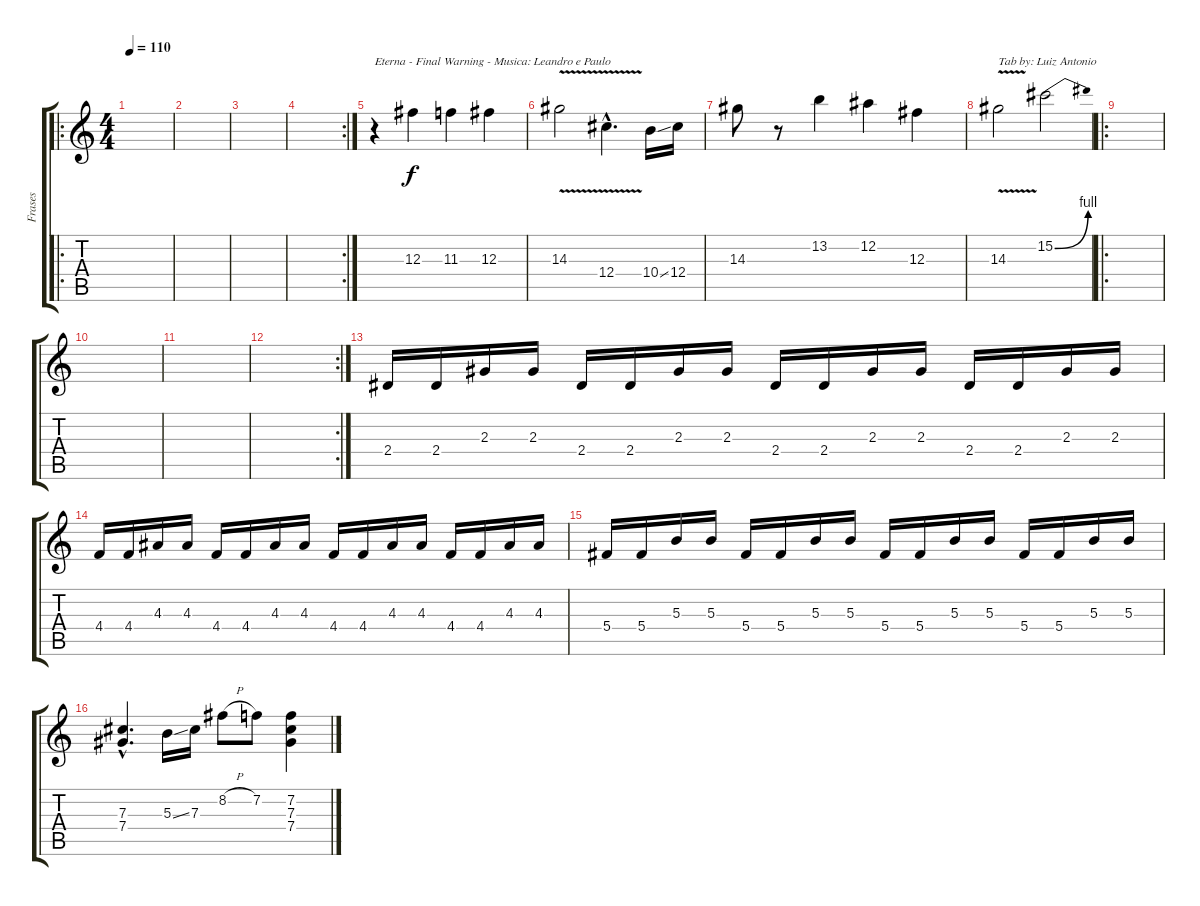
\track ("Frases" "Frases") {instrument overdrivenguitar}
\staff {score tabs}
\tuning (Eb4 Bb3 Gb3 Db3 Ab2 Eb2) {hide}
\ro
\ts (4 4)
\tempo 110
\clef g2
\ks c
|
|
|
\rc 2
|
r.4{txt "Eterna - Final Warning - Musica: Leandro e Paulo"} 12.3.4 11.3.4 12.3.4 |
14.3{v}.2 12.4{v hac}.4{d} 10.4{ss}.16 12.4.16 |
14.3.8 r.8 13.2.4 12.2.4 12.3.4 |
14.3{v}.2{txt "Tab by: Luiz Antonio"} 15.2{be (bend 0 0 60 4)}.2 |
\ro
|
|
|
\rc 2
|
2.4.16 2.4.16 2.3.16 2.3.16 2.4.16 2.4.16 2.3.16 2.3.16 2.4.16 2.4.16 2.3.16 2.3.16 2.4.16 2.4.16 2.3.16 2.3.16 |
4.4.16 4.4.16 4.3.16 4.3.16 4.4.16 4.4.16 4.3.16 4.3.16 4.4.16 4.4.16 4.3.16 4.3.16 4.4.16 4.4.16 4.3.16 4.3.16 |
5.4.16 5.4.16 5.3.16 5.3.16 5.4.16 5.4.16 5.3.16 5.3.16 5.4.16 5.4.16 5.3.16 5.3.16 5.4.16 5.4.16 5.3.16 5.3.16 |
(7.3{hac} 7.4{hac}).4{d} 5.3{ss}.16 7.3.16 8.2{h}.8 7.2.8 (7.2 7.3 7.4).4
